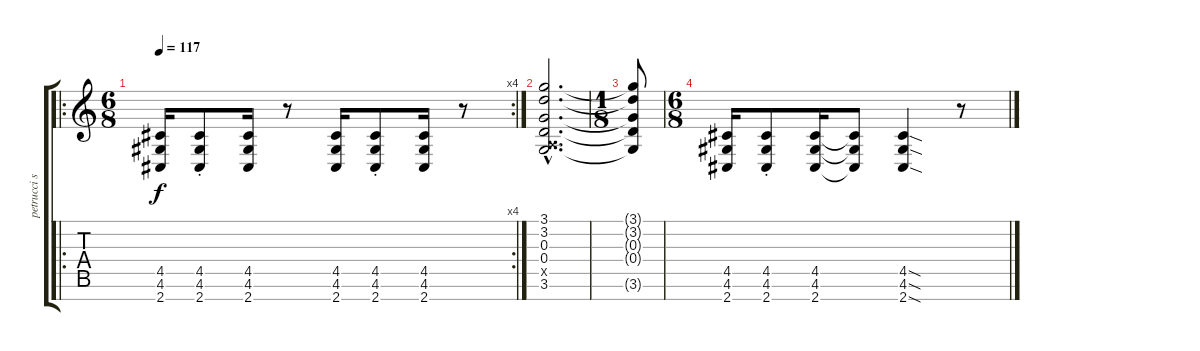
\track ("petrucci solo 7str." "petrucci s") {instrument distortionguitar}
\staff {score tabs}
\tuning (E4 B3 G3 D3 A2 E2 B1) {hide}
\ro
\rc 4
\ts (6 8)
\tempo 117
\clef g2
\ks c
(4.5 4.6 2.7).16{dy f} (4.5{st} 4.6{st} 2.7{st}).8 (4.5 4.6 2.7).16 r.8 (4.5 4.6 2.7).16 (4.5{st} 4.6{st} 2.7{st}).8 (4.5 4.6 2.7).16 r.8 |
(3.1{hac} 3.2{hac} 0.3{hac} 0.4{hac} 0.5{hac x} 3.6{hac}).2{d} |
\ts (1 8)
(3.1{t} 3.2{t} 0.3{t} 0.4{t} 3.6{t}).8 |
\ts (6 8)
(4.5 4.6 2.7).16 (4.5{st} 4.6{st} 2.7{st}).8 (4.5 4.6 2.7).16 (4.5{t} 4.6{t} 2.7{t}).8 (4.5{sod} 4.6{sod} 2.7{sod}).4 r.8
